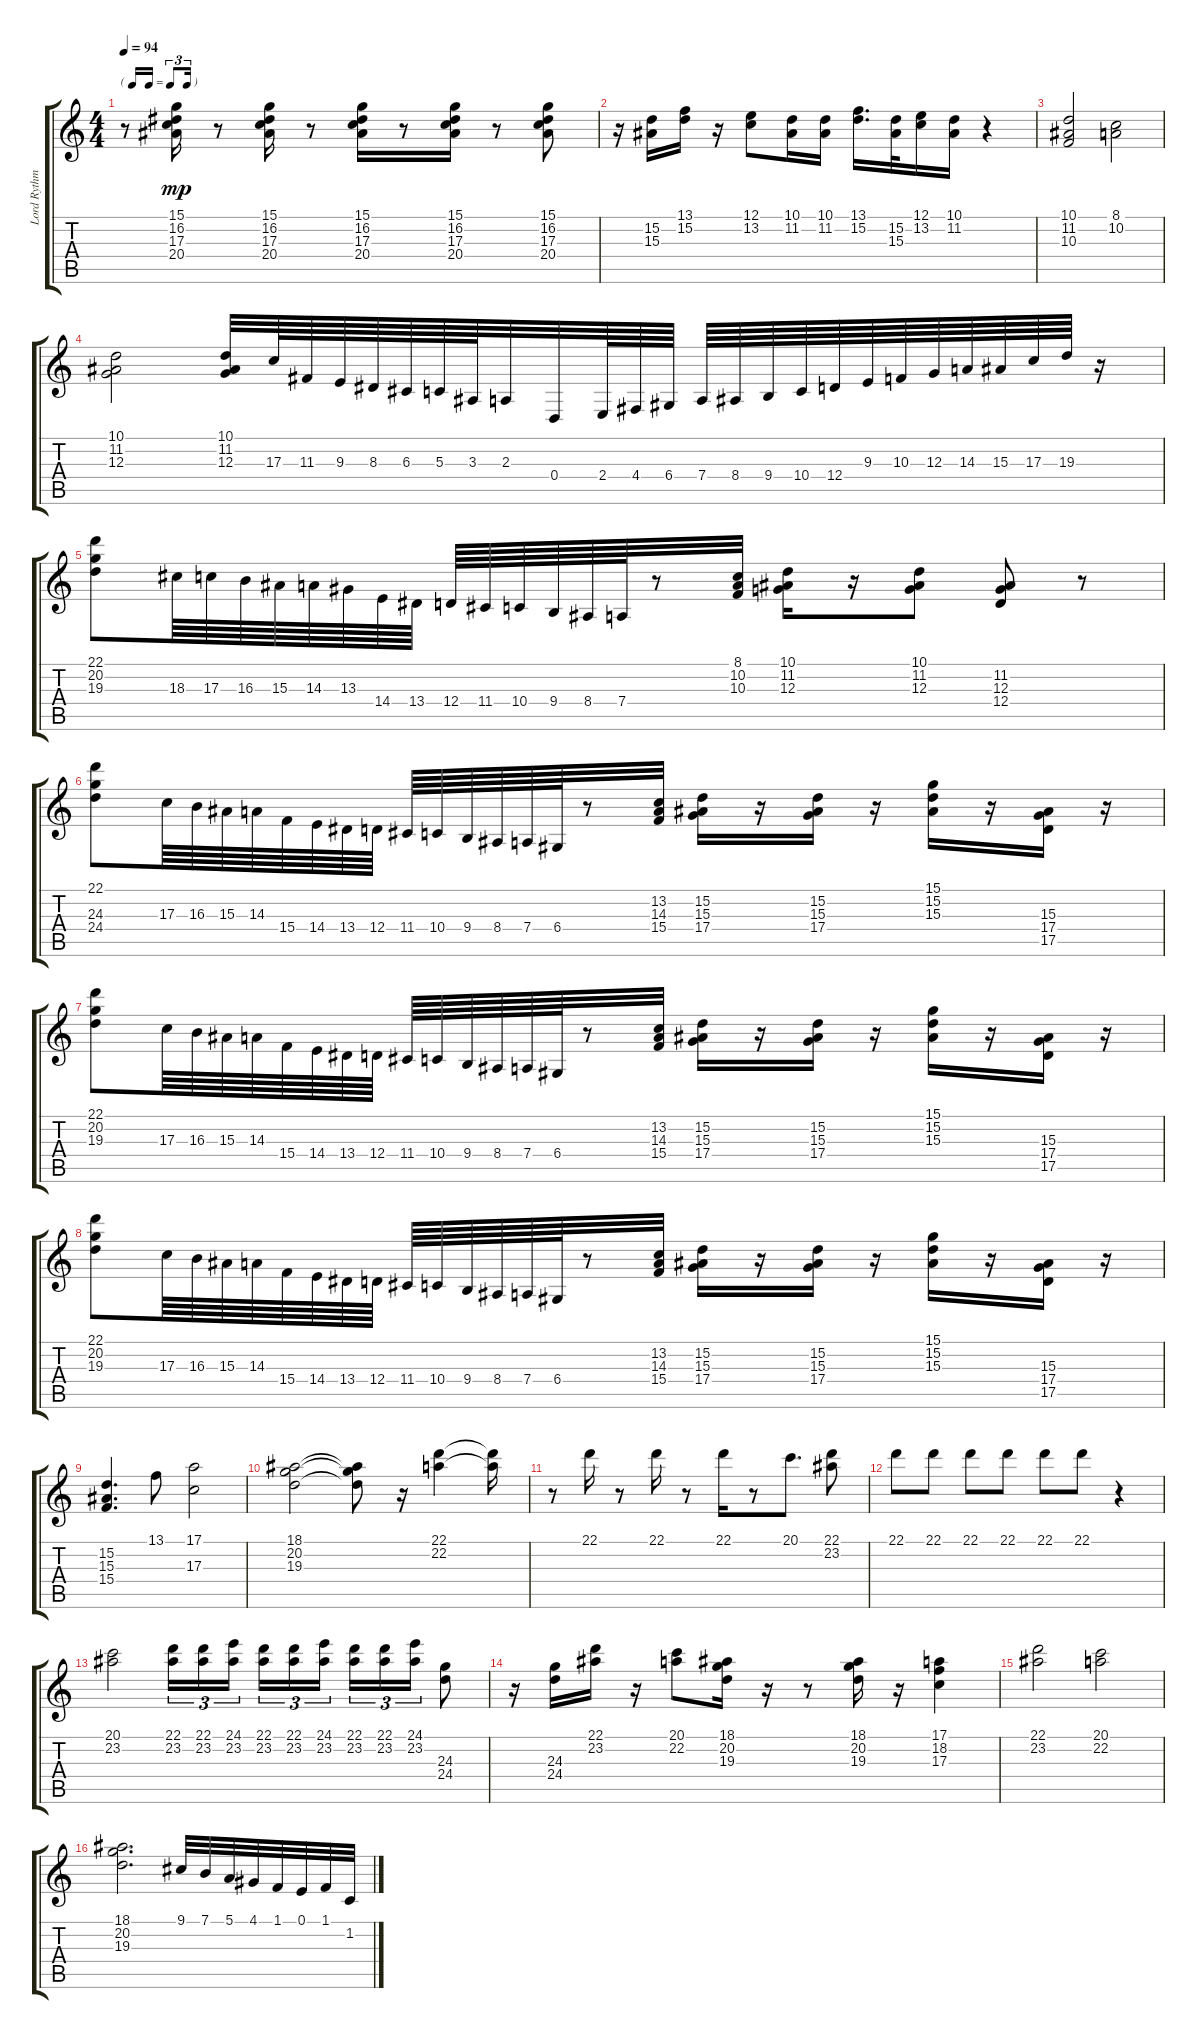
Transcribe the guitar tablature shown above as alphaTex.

\track ("Lord Rythm" "Lord Rythm") {instrument drawbarorgan}
\staff {score tabs}
\tuning (E4 B3 G3 D3 A2 E2) {hide}
\ts (4 4)
\tf triplet16th
\tempo 94
\clef g2
\ks c
r.8{dy mp} (15.1 16.2 17.3 20.4).16 r.8 (15.1 16.2 17.3 20.4).16 r.8 (15.1 16.2 17.3 20.4).16 r.8 (15.1 16.2 17.3 20.4).16 r.8 (15.1 16.2 17.3 20.4).8 |
r.16 (15.2 15.3).16 (13.1 15.2).16 r.16 (12.1 13.2).8 (10.1 11.2).16 (10.1 11.2).16 (13.1 15.2).16{d} (15.2 15.3).32 (12.1 13.2).16 (10.1 11.2).16 r.4 |
(10.1 11.2 10.3).2 (8.1 10.2).2 |
(10.1 11.2 12.3).2 (10.1 11.2 12.3).32 17.3.64 11.3.64 9.3.64 8.3.64 6.3.64 5.3.64 3.3.64 2.3.32 0.4.32 2.4.64 4.4.64 6.4.64 7.4.64 8.4.64 9.4.64 10.4.64 12.4.64 9.3.64 10.3.64 12.3.64 14.3.64 15.3.64 17.3.64 19.3.64 r.16 |
(22.1 20.2 19.3).8 18.3.64 17.3.64 16.3.64 15.3.64 14.3.64 13.3.64 14.4.64 13.4.64 12.4.64 11.4.64 10.4.64 9.4.64 8.4.64 7.4.64 r.8 (8.1 10.2 10.3).32 (10.1 11.2 12.3).16 r.16 (10.1 11.2 12.3).8 (11.2 12.3 12.4).8 r.8 |
(22.1 24.3 24.4).8 17.3.64 16.3.64 15.3.64 14.3.64 15.4.64 14.4.64 13.4.64 12.4.64 11.4.64 10.4.64 9.4.64 8.4.64 7.4.64 6.4.64 r.8 (13.2 14.3 15.4).32 (15.2 15.3 17.4).16 r.16 (15.2 15.3 17.4).16 r.16 (15.1 15.2 15.3).16 r.16 (15.3 17.4 17.5).16 r.16 |
(22.1 20.2 19.3).8 17.3.64 16.3.64 15.3.64 14.3.64 15.4.64 14.4.64 13.4.64 12.4.64 11.4.64 10.4.64 9.4.64 8.4.64 7.4.64 6.4.64 r.8 (13.2 14.3 15.4).32 (15.2 15.3 17.4).16 r.16 (15.2 15.3 17.4).16 r.16 (15.1 15.2 15.3).16 r.16 (15.3 17.4 17.5).16 r.16 |
(22.1 20.2 19.3).8 17.3.64 16.3.64 15.3.64 14.3.64 15.4.64 14.4.64 13.4.64 12.4.64 11.4.64 10.4.64 9.4.64 8.4.64 7.4.64 6.4.64 r.8 (13.2 14.3 15.4).32 (15.2 15.3 17.4).16 r.16 (15.2 15.3 17.4).16 r.16 (15.1 15.2 15.3).16 r.16 (15.3 17.4 17.5).16 r.16 |
(15.2 15.3 15.4).4{d} 13.1.8 (17.1 17.3).2 |
(18.1 20.2 19.3).2 (18.1{t} 20.2{t} 19.3{t}).8 r.16 (22.1 22.2).4 (22.1{t} 22.2{t}).16 |
r.8 22.1.16 r.8 22.1.16 r.8 22.1.16 r.8 20.1.8{d} (22.1 23.2).8 |
22.1.8 22.1.8 22.1.8 22.1.8 22.1.8 22.1.8 r.4 |
(20.1 23.2).2 (22.1 23.2).16{tu (3 2)} (22.1 23.2).16{tu (3 2)} (24.1 23.2).16{tu (3 2) beam splitsecondary} (22.1 23.2).16{tu (3 2)} (22.1 23.2).16{tu (3 2)} (24.1 23.2).16{tu (3 2)} (22.1 23.2).16{tu (3 2)} (22.1 23.2).16{tu (3 2)} (24.1 23.2).16{tu (3 2)} (24.3 24.4).8 |
r.16 (24.3 24.4).16 (22.1 23.2).16 r.16 (20.1 22.2).8 (18.1 20.2 19.3).16 r.16 r.8 (18.1 20.2 19.3).16 r.16 (17.1 18.2 17.3).4 |
(22.1 23.2).2 (20.1 22.2).2 |
(18.1 20.2 19.3).2{d} 9.1.32 7.1.32 5.1.32 4.1.32 1.1.32 0.1.32 1.1.32 1.2.32
